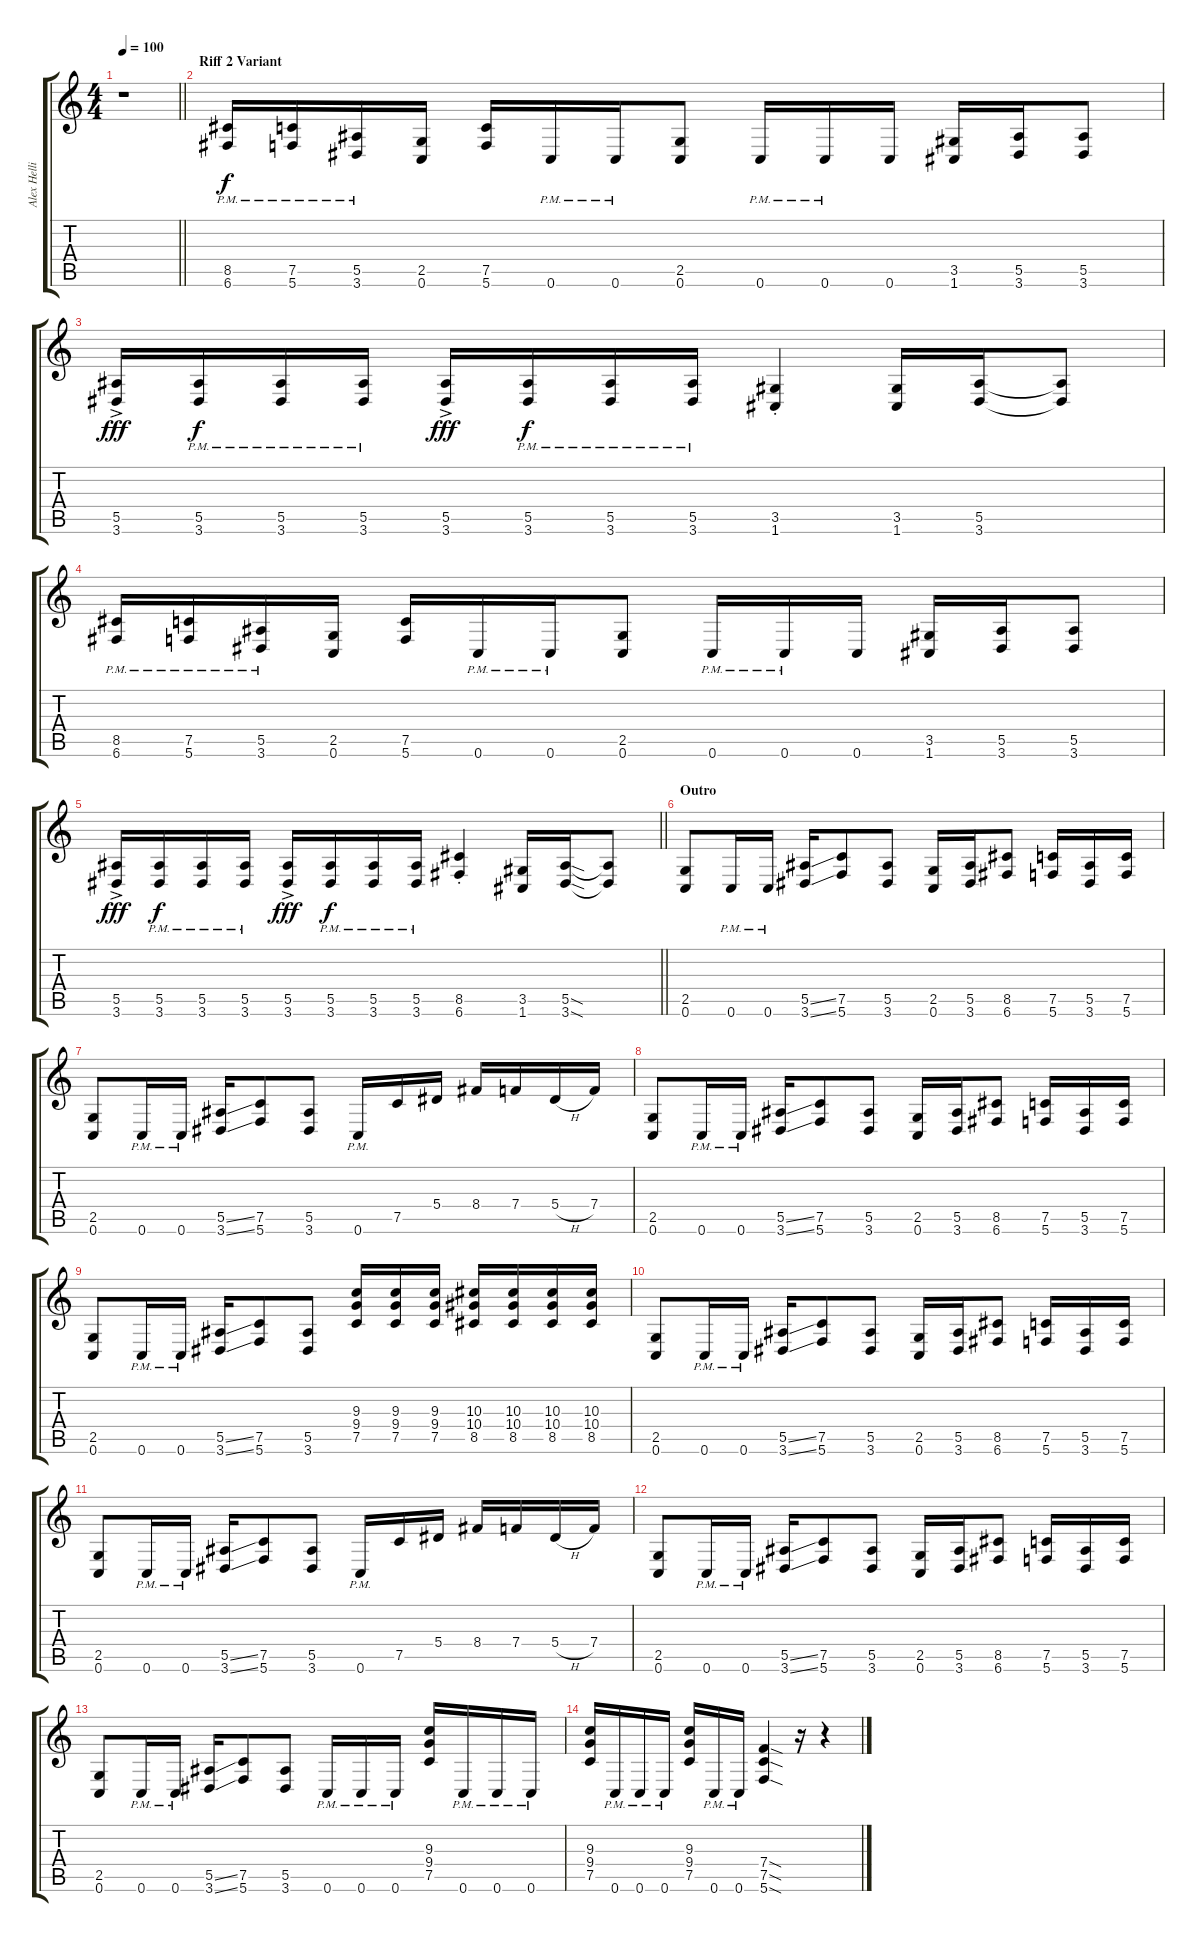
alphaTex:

\track ("Alex Hellid" "Alex Helli") {instrument distortionguitar}
\staff {score tabs}
\tuning (C4 G3 Eb3 Bb2 F2 C2) {hide}
\ts (4 4)
\tempo 100
\clef g2
\barLineRight lightlight
\ks c
r.1{dy f} |
\section ("" "Riff 2 Variant")
(8.5{pm} 6.6{pm}).16 (7.5{pm} 5.6{pm}).16 (5.5{pm} 3.6{pm}).16 (2.5 0.6).16 (7.5 5.6).16 0.6{pm}.16 0.6{pm}.16 (2.5 0.6).8 0.6{pm}.16 0.6{pm}.16 0.6.16 (3.5 1.6).16 (5.5 3.6).16 (5.5 3.6).8 |
(5.5{ac} 3.6{ac}).16{dy fff} (5.5{pm} 3.6{pm}).16{dy f} (5.5{pm} 3.6{pm}).16 (5.5{pm} 3.6{pm}).16 (5.5{ac} 3.6{ac}).16{dy fff} (5.5 3.6{pm}).16{dy f} (5.5{pm} 3.6{pm}).16 (5.5{pm} 3.6{pm}).16 (3.5{st} 1.6{st}).4 (3.5 1.6).16 (5.5 3.6).16 (5.5{t} 3.6{t}).8 |
(8.5{pm} 6.6{pm}).16 (7.5{pm} 5.6{pm}).16 (5.5{pm} 3.6{pm}).16 (2.5 0.6).16 (7.5 5.6).16 0.6{pm}.16 0.6{pm}.16 (2.5 0.6).8 0.6{pm}.16 0.6{pm}.16 0.6.16 (3.5 1.6).16 (5.5 3.6).16 (5.5 3.6).8 |
\barLineRight lightlight
(5.5{ac} 3.6{ac}).16{dy fff} (5.5{pm} 3.6{pm}).16{dy f} (5.5{pm} 3.6{pm}).16 (5.5{pm} 3.6{pm}).16 (5.5{ac} 3.6{ac}).16{dy fff} (5.5 3.6{pm}).16{dy f} (5.5{pm} 3.6{pm}).16 (5.5{pm} 3.6{pm}).16 (8.5{st} 6.6{st}).4 (3.5 1.6).16 (5.5{sod} 3.6{sod}).16 (5.5{t} 3.6{t}).8 |
\section ("" "Outro")
(2.5 0.6).8 0.6{pm}.16 0.6{pm}.16 (5.5{ss} 3.6{ss}).16 (7.5 5.6).8 (5.5 3.6).8 (2.5 0.6).16 (5.5 3.6).16 (8.5 6.6).8 (7.5 5.6).16 (5.5 3.6).16 (7.5 5.6).16 |
(2.5 0.6).8 0.6{pm}.16 0.6{pm}.16 (5.5{ss} 3.6{ss}).16 (7.5 5.6).8 (5.5 3.6).8 0.6{pm}.16 7.5.16 5.4.16 8.4.16 7.4.16 5.4{h}.16 7.4.16 |
(2.5 0.6).8 0.6{pm}.16 0.6{pm}.16 (5.5{ss} 3.6{ss}).16 (7.5 5.6).8 (5.5 3.6).8 (2.5 0.6).16 (5.5 3.6).16 (8.5 6.6).8 (7.5 5.6).16 (5.5 3.6).16 (7.5 5.6).16 |
(2.5 0.6).8 0.6{pm}.16 0.6{pm}.16 (5.5{ss} 3.6{ss}).16 (7.5 5.6).8 (5.5 3.6).8 (9.3 9.4 7.5).16 (9.3 9.4 7.5).16 (9.3 9.4 7.5).16 (10.3 10.4 8.5).16 (10.3 10.4 8.5).16 (10.3 10.4 8.5).16 (10.3 10.4 8.5).16 |
(2.5 0.6).8 0.6{pm}.16 0.6{pm}.16 (5.5{ss} 3.6{ss}).16 (7.5 5.6).8 (5.5 3.6).8 (2.5 0.6).16 (5.5 3.6).16 (8.5 6.6).8 (7.5 5.6).16 (5.5 3.6).16 (7.5 5.6).16 |
(2.5 0.6).8 0.6{pm}.16 0.6{pm}.16 (5.5{ss} 3.6{ss}).16 (7.5 5.6).8 (5.5 3.6).8 0.6{pm}.16 7.5.16 5.4.16 8.4.16 7.4.16 5.4{h}.16 7.4.16 |
(2.5 0.6).8 0.6{pm}.16 0.6{pm}.16 (5.5{ss} 3.6{ss}).16 (7.5 5.6).8 (5.5 3.6).8 (2.5 0.6).16 (5.5 3.6).16 (8.5 6.6).8 (7.5 5.6).16 (5.5 3.6).16 (7.5 5.6).16 |
(2.5 0.6).8 0.6{pm}.16 0.6{pm}.16 (5.5{ss} 3.6{ss}).16 (7.5 5.6).8 (5.5 3.6).8 0.6{pm}.16 0.6{pm}.16 0.6{pm}.16 (9.3 9.4 7.5).16 0.6{pm}.16 0.6{pm}.16 0.6{pm}.16 |
(9.3 9.4 7.5).16 0.6{pm}.16 0.6{pm}.16 0.6{pm}.16 (9.3 9.4 7.5).16 0.6{pm}.16 0.6{pm}.16 (7.4{sod} 7.5{sod} 5.6{sod}).4 r.16 r.4
